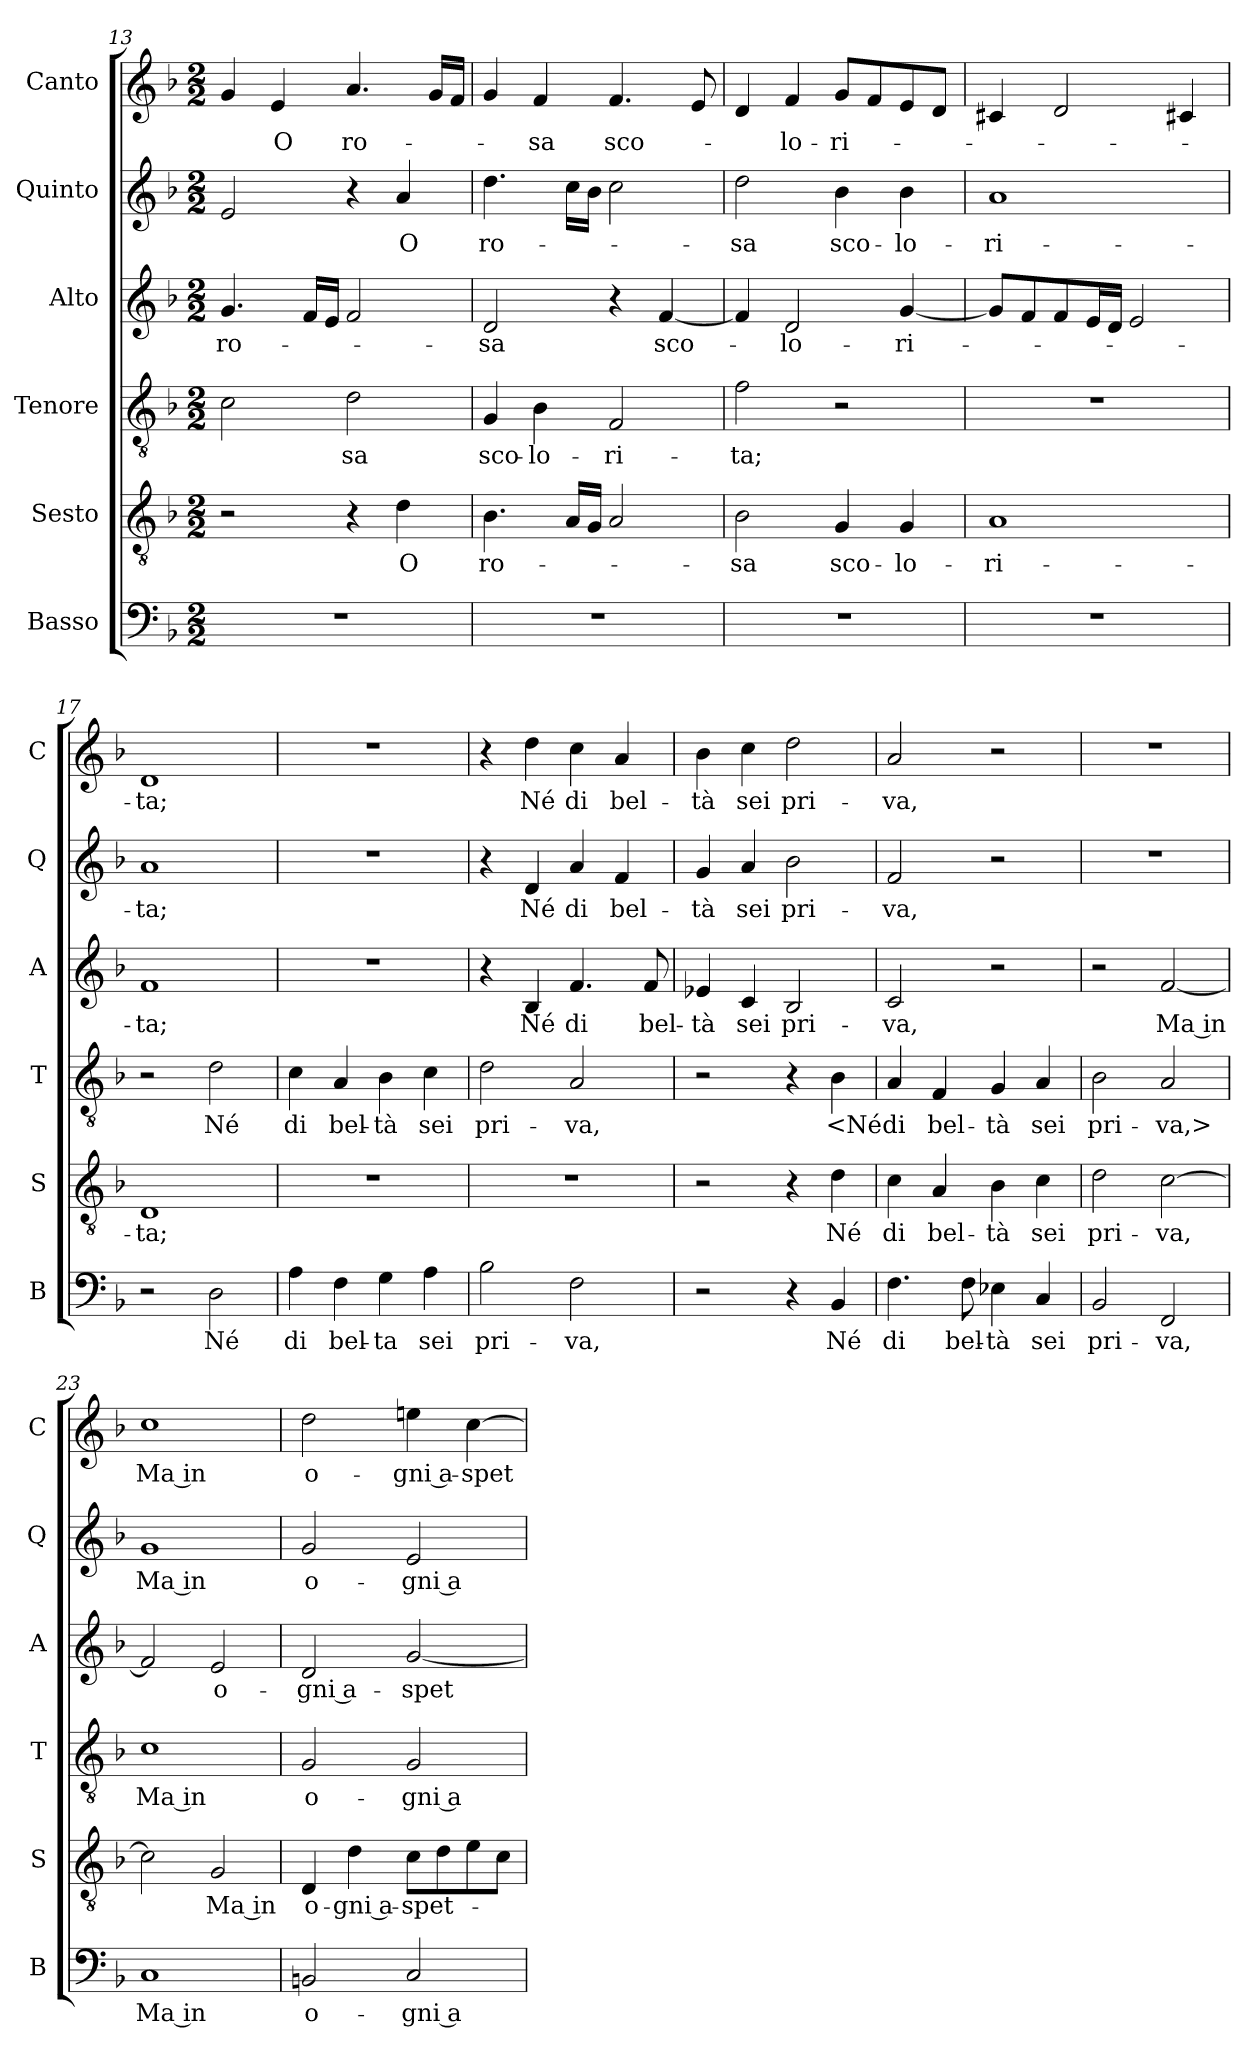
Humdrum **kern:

**kern	**text	**kern	**text	**kern	**text	**kern	**text	**kern	**text	**kern	**text
*part6	*part6	*part5	*part5	*part4	*part4	*part3	*part3	*part2	*part2	*part1	*part1
*staff6	*staff6	*staff5	*staff5	*staff4	*staff4	*staff3	*staff3	*staff2	*staff2	*staff1	*staff1
*I"Basso	*	*I"Sesto	*	*I"Tenore	*	*I"Alto	*	*I"Quinto	*	*I"Canto	*
*I'B	*	*I'S	*	*I'T	*	*I'A	*	*I'Q	*	*I'C	*
*clefF4	*	*clefGv2	*	*clefGv2	*	*clefG2	*	*clefG2	*	*clefG2	*
*k[b-]	*	*k[b-]	*	*k[b-]	*	*k[b-]	*	*k[b-]	*	*k[b-]	*
*d:	*	*d:	*	*d:	*	*d:	*	*d:	*	*d:	*
*M2/2	*	*M2/2	*	*M2/2	*	*M2/2	*	*M2/2	*	*M2/2	*
=13	=13	=13	=13	=13	=13	=13	=13	=13	=13	=13	=13
1r	.	2r	.	2c	.	4.g	ro-	2e	.	4g	.
.	.	.	.	.	.	.	.	.	.	4e	O
.	.	.	.	.	.	16fLL	.	.	.	.	.
.	.	.	.	.	.	16eJJ	.	.	.	.	.
.	.	4r	.	2d	-sa	2f	.	4r	.	4.a	ro-
.	.	4d	O	.	.	.	.	4a	O	.	.
.	.	.	.	.	.	.	.	.	.	16gLL	.
.	.	.	.	.	.	.	.	.	.	16fJJ	.
=14	=14	=14	=14	=14	=14	=14	=14	=14	=14	=14	=14
1r	.	4.B-	ro-	4G	sco-	2d	-sa	4.dd	ro-	4g	.
.	.	.	.	4B-	-lo-	.	.	.	.	4f	-sa
.	.	16ALL	.	.	.	.	.	16ccLL	.	.	.
.	.	16GJJ	.	.	.	.	.	16b-JJ	.	.	.
.	.	2A	.	2F	-ri-	4r	.	2cc	.	4.f	sco-
.	.	.	.	.	.	[4f	sco-	.	.	.	.
.	.	.	.	.	.	.	.	.	.	8e	.
=15	=15	=15	=15	=15	=15	=15	=15	=15	=15	=15	=15
1r	.	2B-	-sa	2f	-ta;	4f]	.	2dd	-sa	4d	.
.	.	.	.	.	.	2d	-lo-	.	.	4f	-lo-
.	.	4G	sco-	2r	.	.	.	4b-	sco-	8gL	-ri-
.	.	.	.	.	.	.	.	.	.	8f	.
.	.	4G	-lo-	.	.	[4g	-ri-	4b-	-lo-	8e	.
.	.	.	.	.	.	.	.	.	.	8dJ	.
=16	=16	=16	=16	=16	=16	=16	=16	=16	=16	=16	=16
1r	.	1A	-ri-	1r	.	8gL]	.	1a	-ri-	4c#X	.
.	.	.	.	.	.	8f	.	.	.	.	.
.	.	.	.	.	.	8f	.	.	.	2d	.
.	.	.	.	.	.	16eL	.	.	.	.	.
.	.	.	.	.	.	16dJJ	.	.	.	.	.
.	.	.	.	.	.	2e	.	.	.	.	.
.	.	.	.	.	.	.	.	.	.	4c#X	.
=17	=17	=17	=17	=17	=17	=17	=17	=17	=17	=17	=17
2r	.	1D	-ta;	2r	.	1f	-ta;	1a	-ta;	1d	-ta;
2D	Né	.	.	2d	Né	.	.	.	.	.	.
=18	=18	=18	=18	=18	=18	=18	=18	=18	=18	=18	=18
4A	di	1r	.	4c	di	1r	.	1r	.	1r	.
4F	bel-	.	.	4A	bel-	.	.	.	.	.	.
4G	-ta	.	.	4B-	-tà	.	.	.	.	.	.
4A	sei	.	.	4c	sei	.	.	.	.	.	.
=19	=19	=19	=19	=19	=19	=19	=19	=19	=19	=19	=19
2B-	pri-	1r	.	2d	pri-	4r	.	4r	.	4r	.
.	.	.	.	.	.	4B-	Né	4d	Né	4dd	Né
2F	-va,	.	.	2A	-va,	4.f	di	4a	di	4cc	di
.	.	.	.	.	.	.	.	4f	bel-	4a	bel-
.	.	.	.	.	.	8f	bel-	.	.	.	.
=20	=20	=20	=20	=20	=20	=20	=20	=20	=20	=20	=20
2r	.	2r	.	2r	.	4e-X	-tà	4g	-tà	4b-	-tà
.	.	.	.	.	.	4c	sei	4a	sei	4cc	sei
4r	.	4r	.	4r	.	2B-	pri-	2b-	pri-	2dd	pri-
4BB-	Né	4d	Né	4B-	<Né	.	.	.	.	.	.
=21	=21	=21	=21	=21	=21	=21	=21	=21	=21	=21	=21
4.F	di	4c	di	4A	di	2c	-va,	2f	-va,	2a	-va,
.	.	4A	bel-	4F	bel-	.	.	.	.	.	.
8F	bel-	.	.	.	.	.	.	.	.	.	.
4E-X	-tà	4B-	-tà	4G	-tà	2r	.	2r	.	2r	.
4C	sei	4c	sei	4A	sei	.	.	.	.	.	.
=22	=22	=22	=22	=22	=22	=22	=22	=22	=22	=22	=22
2BB-	pri-	2d	pri-	2B-	pri-	2r	.	1r	.	1r	.
2FF	-va,	[2c	-va,	2A	-va,>	[2f	Ma in	.	.	.	.
=23	=23	=23	=23	=23	=23	=23	=23	=23	=23	=23	=23
1C	Ma in	2c]	.	1c	Ma in	2f]	.	1g	Ma in	1cc	Ma in
.	.	2G	Ma in	.	.	2e	o-	.	.	.	.
=24	=24	=24	=24	=24	=24	=24	=24	=24	=24	=24	=24
2BBn	o-	4D	o-	2G	o-	2d	-gni a-	2g	o-	2dd	o-
.	.	4d	-gni a-	.	.	.	.	.	.	.	.
2C	-gni a-	8cL	-spet-	2G	-gni a-	[2g	-spet-	2e	-gni a-	4een	-gni a-
.	.	8d	.	.	.	.	.	.	.	.	.
.	.	8e	.	.	.	.	.	.	.	[4cc	-spet-
.	.	8cJ	.	.	.	.	.	.	.	.	.
=	=	=	=	=	=	=	=	=	=	=	=
*-	*-	*-	*-	*-	*-	*-	*-	*-	*-	*-	*-
